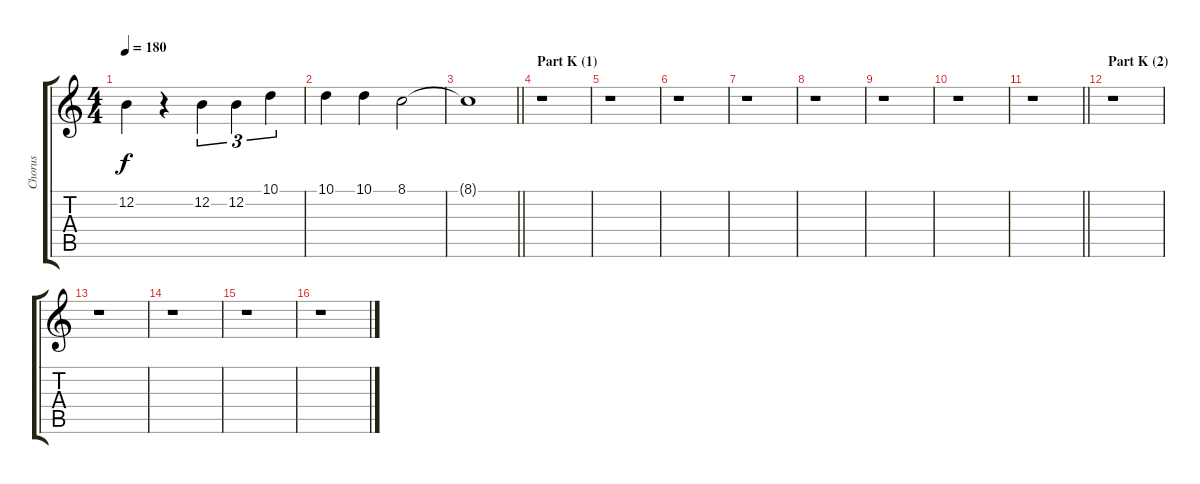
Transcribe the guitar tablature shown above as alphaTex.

\track ("Chorus" "Chorus") {instrument trumpet}
\staff {score tabs}
\tuning (E4 B3 G3 D3 A2 E2) {hide}
\ts (4 4)
\tempo 180
\clef g2
\ks c
12.2.4{dy f} r.4 12.2.4{tu (3 2)} 12.2.4{tu (3 2)} 10.1.4{tu (3 2)} |
10.1.4 10.1.4 8.1.2 |
\barLineRight lightlight
8.1{t}.1 |
\section ("" "Part K (1)")
r.1 |
r.1 |
r.1 |
r.1 |
r.1 |
r.1 |
r.1 |
\barLineRight lightlight
r.1 |
\section ("" "Part K (2)")
r.1 |
r.1 |
r.1 |
r.1 |
r.1
